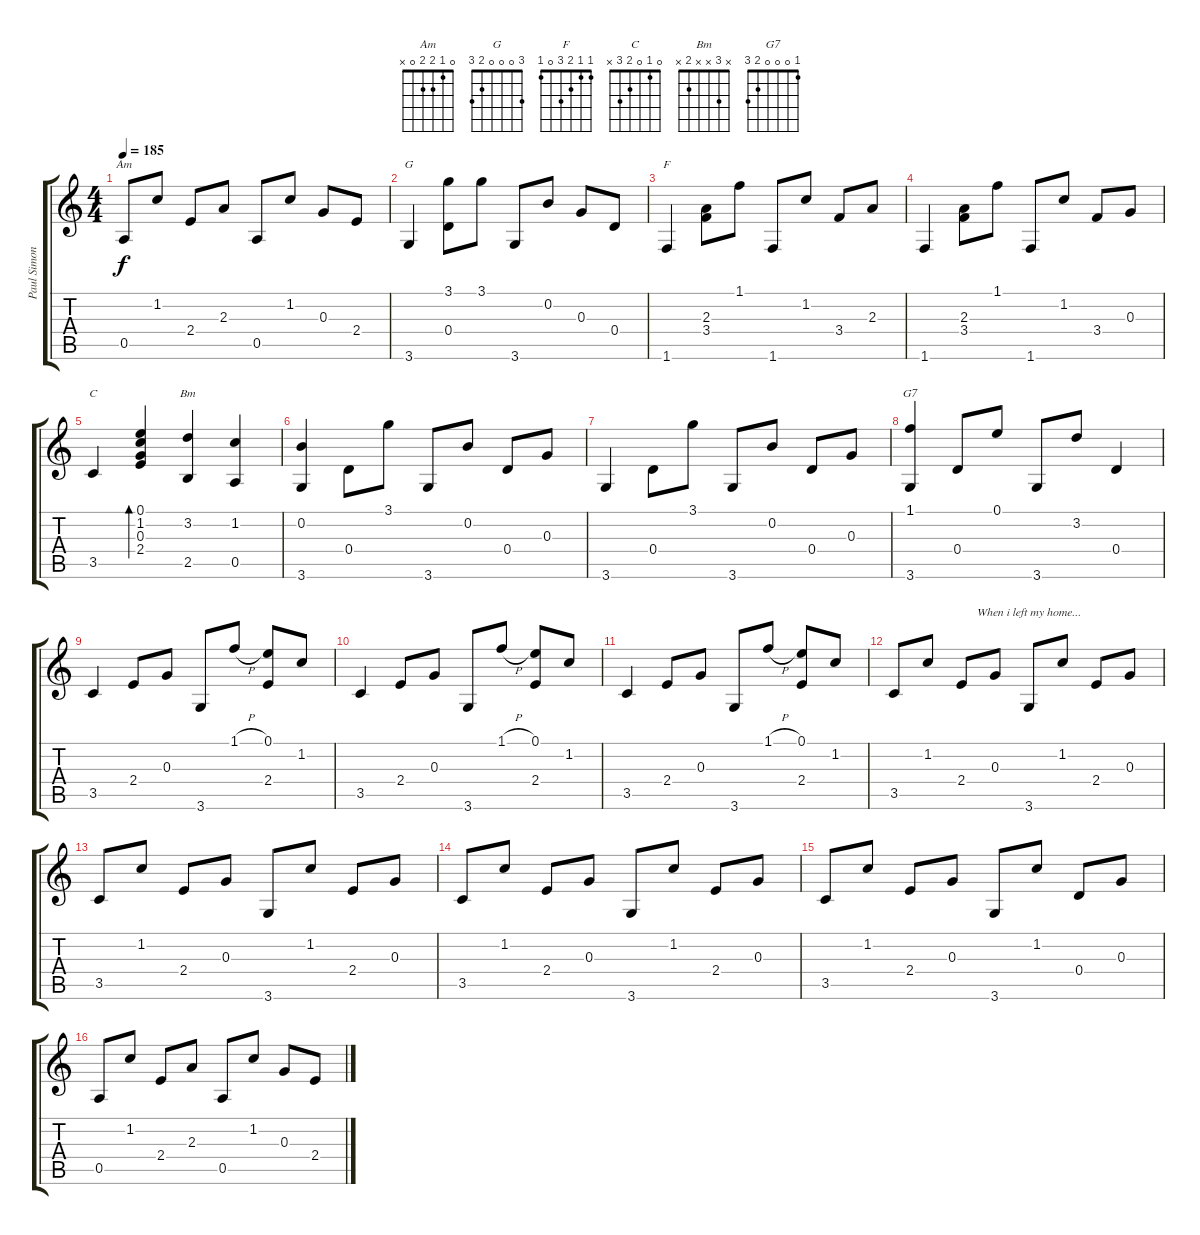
\track ("Paul Simon" "Paul Simon") {instrument acousticguitarsteel}
\staff {score tabs}
\tuning (E4 B3 G3 D3 A2 E2) {hide}
\chord ("Am" 0 1 2 2 0 x)
\chord ("G" 3 0 0 0 2 3)
\chord ("F" 1 1 2 3 0 1)
\chord ("C" 0 1 0 2 3 x)
\chord ("Bm" x 3 x x 2 x)
\chord ("G7" 1 0 0 0 2 3)
\ts (4 4)
\tempo 185
\clef g2
\ks c
0.5.8{ch "Am" dy f} 1.2.8 2.4.8 2.3.8 0.5.8 1.2.8 0.3.8 2.4.8 |
3.6.4{ch "G"} (3.1 0.4).8 3.1.8 3.6.8 0.2.8 0.3.8 0.4.8 |
1.6.4{ch "F"} (2.3 3.4).8 1.1.8 1.6.8 1.2.8 3.4.8 2.3.8 |
1.6.4 (2.3 3.4).8 1.1.8 1.6.8 1.2.8 3.4.8 0.3.8 |
3.5.4{ch "C"} (0.1 1.2 0.3 2.4).4{bd 480} (3.2 2.5).4{ch "Bm"} (1.2 0.5).4 |
(0.2 3.6).4 0.4.8 3.1.8 3.6.8 0.2.8 0.4.8 0.3.8 |
3.6.4 0.4.8 3.1.8 3.6.8 0.2.8 0.4.8 0.3.8 |
(1.1 3.6).4{ch "G7"} 0.4.8 0.1.8 3.6.8 3.2.8 0.4.4 |
3.5.4 2.4.8 0.3.8 3.6.8 1.1{h}.8 (0.1 2.4).8 1.2.8 |
3.5.4 2.4.8 0.3.8 3.6.8 1.1{h}.8 (0.1 2.4).8 1.2.8 |
3.5.4 2.4.8 0.3.8 3.6.8 1.1{h}.8 (0.1 2.4).8 1.2.8 |
3.5.8 1.2.8 2.4.8{txt "     When i left my home..."} 0.3.8 3.6.8 1.2.8 2.4.8 0.3.8 |
3.5.8 1.2.8 2.4.8 0.3.8 3.6.8 1.2.8 2.4.8 0.3.8 |
3.5.8 1.2.8 2.4.8 0.3.8 3.6.8 1.2.8 2.4.8 0.3.8 |
3.5.8 1.2.8 2.4.8 0.3.8 3.6.8 1.2.8 0.4.8 0.3.8 |
0.5.8 1.2.8 2.4.8 2.3.8 0.5.8 1.2.8 0.3.8 2.4.8
